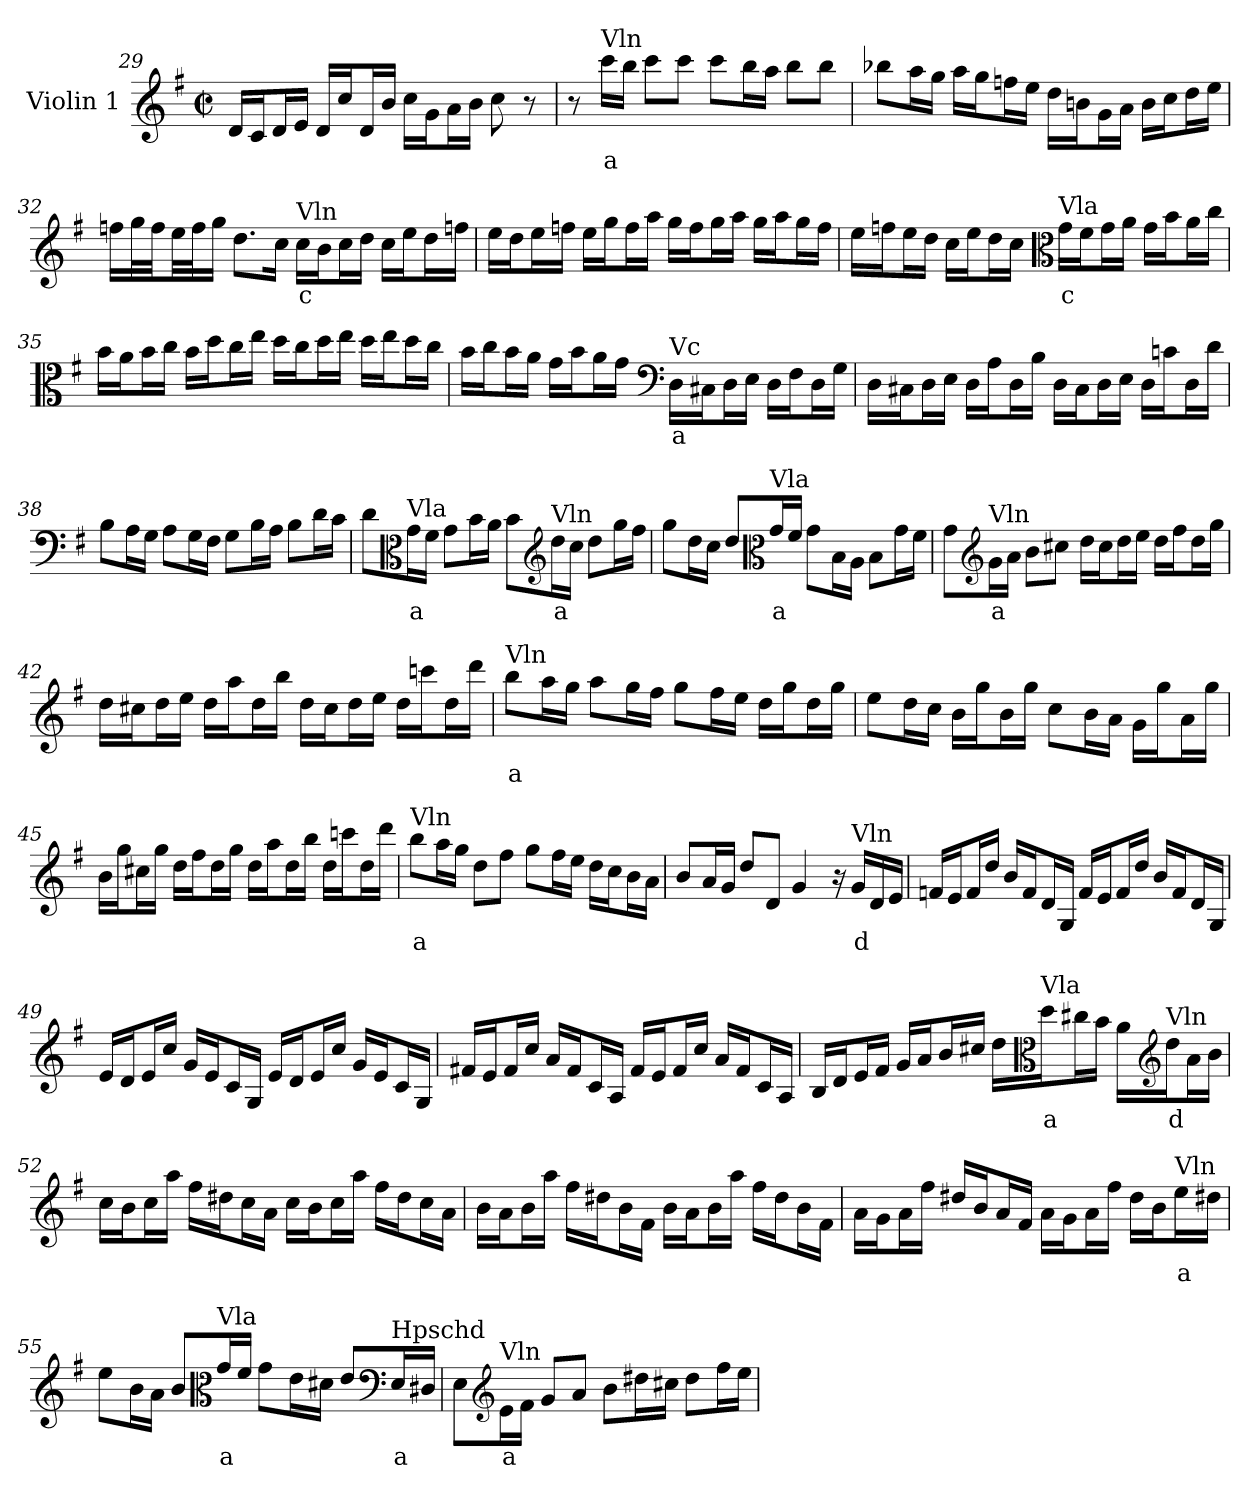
**kern	**text
*part1	*part1
*staff1	*staff1
*I"Violin 1	*
*I'Vln. 1	*
*clefG2	*
*k[f#]	*
*M4/4	*
*met(c|)	*
=29	=29
16d/LL	.
16c/J	.
16d/L	.
16e/JJ	.
16d/LL	.
16cc/J	.
16d/L	.
16b/JJ	.
16cc\LL	.
16g\J	.
16a\L	.
16b\JJ	.
8cc	.
8r	.
=30	=30
8r	.
!LO:TX:a:t=Vln	!
!	!LO:LY:color=#FF0000
16ccc\LL	a
16bb\JJ	.
8ccc\L	.
8ccc\J	.
8ccc\L	.
16bb\L	.
16aa\JJ	.
8bb\L	.
8bb\J	.
=31	=31
8bb-X\L	.
16aa\L	.
16gg\JJ	.
16aa\LL	.
16gg\J	.
16ffn\L	.
16ee\JJ	.
16dd\LL	.
16bn\J	.
16g\L	.
16a\JJ	.
16b\LL	.
16cc\J	.
16dd\L	.
16ee\JJ	.
=32	=32
16ffn\LL	.
32gg\L	.
32ff\JJ	.
32ee\LL	.
32ff\J	.
16gg\JJ	.
8.dd\L	.
16cc\Jk	.
!LO:TX:a:t=Vln	!
!	!LO:LY:color=#FF0000
16cc\LL	c
16b\J	.
16cc\L	.
16dd\JJ	.
16cc\LL	.
16ee\J	.
16dd\L	.
16ffn\JJ	.
=33	=33
16ee\LL	.
16dd\J	.
16ee\L	.
16ffn\JJ	.
16ee\LL	.
16gg\J	.
16ff\L	.
16aa\JJ	.
16gg\LL	.
16ff\J	.
16gg\L	.
16aa\JJ	.
16gg\LL	.
16aa\J	.
16gg\L	.
16ff\JJ	.
=34	=34
16ee\LL	.
16ffn\J	.
16ee\L	.
16dd\JJ	.
16cc\LL	.
16ee\J	.
16dd\L	.
16cc\JJ	.
*clefC3	*
!LO:TX:a:t=Vla	!
!	!LO:LY:color=#FF0000
16g\LL	c
16f#\J	.
16g\L	.
16a\JJ	.
16g\LL	.
16b\J	.
16a\L	.
16cc\JJ	.
=35	=35
16b\LL	.
16a\J	.
16b\L	.
16cc\JJ	.
16b\LL	.
16dd\J	.
16cc\L	.
16ee\JJ	.
16dd\LL	.
16cc\J	.
16dd\L	.
16ee\JJ	.
16dd\LL	.
16ee\J	.
16dd\L	.
16cc\JJ	.
=36	=36
16b\LL	.
16cc\J	.
16b\L	.
16a\JJ	.
16g\LL	.
16b\J	.
16a\L	.
16g\JJ	.
*clefF4	*
!LO:TX:a:t=Vc	!
!	!LO:LY:color=#FF0000
16D\LL	a
16C#\J	.
16D\L	.
16E\JJ	.
16D\LL	.
16F#\J	.
16D\L	.
16G\JJ	.
=37	=37
16D\LL	.
16C#X\J	.
16D\L	.
16E\JJ	.
16D\LL	.
16A\J	.
16D\L	.
16B\JJ	.
16D\LL	.
16C#\J	.
16D\L	.
16E\JJ	.
16D\LL	.
16cn\J	.
16D\L	.
16d\JJ	.
=38	=38
8B\L	.
16A\L	.
16G\JJ	.
8A\L	.
16G\L	.
16F#\JJ	.
8G\L	.
16B\L	.
16A\JJ	.
8B\L	.
16d\L	.
16c\JJ	.
=39	=39
8d\L	.
*clefC3	*
!LO:TX:a:t=Vla	!
!	!LO:LY:color=#FF0000
16g\L	a
16f#\JJ	.
8g\L	.
16b\L	.
16a\JJ	.
8b\L	.
*clefG2	*
!LO:TX:a:t=Vln	!
!	!LO:LY:color=#FF0000
16dd\L	a
16cc\JJ	.
8dd\L	.
16gg\L	.
16ff#\JJ	.
=40	=40
8gg\L	.
16dd\L	.
16cc\JJ	.
8dd/L	.
*clefC3	*
!LO:TX:a:t=Vla	!
!	!LO:LY:color=#FF0000
16g/L	a
16f#/JJ	.
8g\L	.
16B\L	.
16A\JJ	.
8B\L	.
16g\L	.
16f#\JJ	.
=41	=41
8g\L	.
*clefG2	*
!LO:TX:a:t=Vln	!
!	!LO:LY:color=#FF0000
16g\L	a
16a\JJ	.
8b\L	.
8cc#X\J	.
16dd\LL	.
16cc#\J	.
16dd\L	.
16ee\JJ	.
16dd\LL	.
16ff#\J	.
16dd\L	.
16gg\JJ	.
=42	=42
16dd\LL	.
16cc#X\J	.
16dd\L	.
16ee\JJ	.
16dd\LL	.
16aa\J	.
16dd\L	.
16bb\JJ	.
16dd\LL	.
16cc#\J	.
16dd\L	.
16ee\JJ	.
16dd\LL	.
16cccn\J	.
16dd\L	.
16ddd\JJ	.
=43	=43
!LO:TX:a:t=Vln	!
!	!LO:LY:color=#FF0000
8bb\L	a
16aa\L	.
16gg\JJ	.
8aa\L	.
16gg\L	.
16ff#\JJ	.
8gg\L	.
16ff#\L	.
16ee\JJ	.
16dd\LL	.
16gg\J	.
16dd\L	.
16gg\JJ	.
=44	=44
8ee\L	.
16dd\L	.
16cc\JJ	.
16b\LL	.
16gg\J	.
16b\L	.
16gg\JJ	.
8cc\L	.
16b\L	.
16a\JJ	.
16g\LL	.
16gg\J	.
16a\L	.
16gg\JJ	.
=45	=45
16b\LL	.
16gg\J	.
16cc#X\L	.
16gg\JJ	.
16dd\LL	.
16ff#\J	.
16dd\L	.
16gg\JJ	.
16dd\LL	.
16aa\J	.
16dd\L	.
16bb\JJ	.
16dd\LL	.
16cccn\J	.
16dd\L	.
16ddd\JJ	.
=46	=46
!LO:TX:a:t=Vln	!
!	!LO:LY:color=#FF0000
8bb\L	a
16aa\L	.
16gg\JJ	.
8dd\L	.
8ff#\J	.
8gg\L	.
16ff#\L	.
16ee\JJ	.
16dd\LL	.
16cc\J	.
16b\L	.
16a\JJ	.
=47	=47
8b/L	.
16a/L	.
16g/JJ	.
8dd/L	.
8d/J	.
4g	.
16r	.
!LO:TX:a:t=Vln	!
!	!LO:LY:color=#FF0000
16g/LL	d
16d/	.
16e/JJ	.
=48	=48
16fn/LL	.
16e/J	.
16f/L	.
16dd/JJ	.
16b/LL	.
16f/J	.
16d/L	.
16G/JJ	.
16f/LL	.
16e/J	.
16f/L	.
16dd/JJ	.
16b/LL	.
16f/J	.
16d/L	.
16G/JJ	.
=49	=49
16e/LL	.
16d/J	.
16e/L	.
16cc/JJ	.
16g/LL	.
16e/J	.
16c/L	.
16G/JJ	.
16e/LL	.
16d/J	.
16e/L	.
16cc/JJ	.
16g/LL	.
16e/J	.
16c/L	.
16G/JJ	.
=50	=50
16f#X/LL	.
16e/J	.
16f#/L	.
16cc/JJ	.
16a/LL	.
16f#/J	.
16c/L	.
16A/JJ	.
16f#/LL	.
16e/J	.
16f#/L	.
16cc/JJ	.
16a/LL	.
16f#/J	.
16c/L	.
16A/JJ	.
=51	=51
16B/LL	.
16d/J	.
16e/L	.
16f#/JJ	.
16g/LL	.
16a/J	.
16b/L	.
16cc#X/JJ	.
16dd\LL	.
*clefC3	*
!LO:TX:a:t=Vla	!
!	!LO:LY:color=#FF0000
16dd\J	a
16cc#X\L	.
16b\JJ	.
16a\LL	.
*clefG2	*
!LO:TX:a:t=Vln	!
!	!LO:LY:color=#FF0000
16dd\J	d
16a\L	.
16b\JJ	.
=52	=52
16cc\LL	.
16b\J	.
16cc\L	.
16aa\JJ	.
16ff#\LL	.
16dd#X\J	.
16cc\L	.
16a\JJ	.
16cc\LL	.
16b\J	.
16cc\L	.
16aa\JJ	.
16ff#\LL	.
16dd#\J	.
16cc\L	.
16a\JJ	.
=53	=53
16b\LL	.
16a\J	.
16b\L	.
16aa\JJ	.
16ff#\LL	.
16dd#X\J	.
16b\L	.
16f#\JJ	.
16b\LL	.
16a\J	.
16b\L	.
16aa\JJ	.
16ff#\LL	.
16dd#\J	.
16b\L	.
16f#\JJ	.
=54	=54
16a\LL	.
16g\J	.
16a\L	.
16ff#\JJ	.
16dd#X/LL	.
16b/J	.
16a/L	.
16f#/JJ	.
16a\LL	.
16g\J	.
16a\L	.
16ff#\JJ	.
16dd#\LL	.
16b\J	.
!LO:TX:a:t=Vln	!
!	!LO:LY:color=#FF0000
16ee\L	a
16dd#X\JJ	.
=55	=55
8ee\L	.
16b\L	.
16a\JJ	.
8b/L	.
*clefC3	*
!LO:TX:a:t=Vla	!
!	!LO:LY:color=#FF0000
16g/L	a
16f#/JJ	.
8g\L	.
16e\L	.
16d#X\JJ	.
8e/L	.
*clefF4	*
!LO:TX:a:t=Hpschd	!
!	!LO:LY:color=#FF0000
16E/L	a
16D#X/JJ	.
=56	=56
8E\L	.
*clefG2	*
!LO:TX:a:t=Vln	!
!	!LO:LY:color=#FF0000
16e\L	a
16f#\JJ	.
8g/L	.
8a/J	.
8b\L	.
16dd#X\L	.
16cc#X\JJ	.
8dd#\L	.
16ff#\L	.
16ee\JJ	.
=	=
*-	*-
